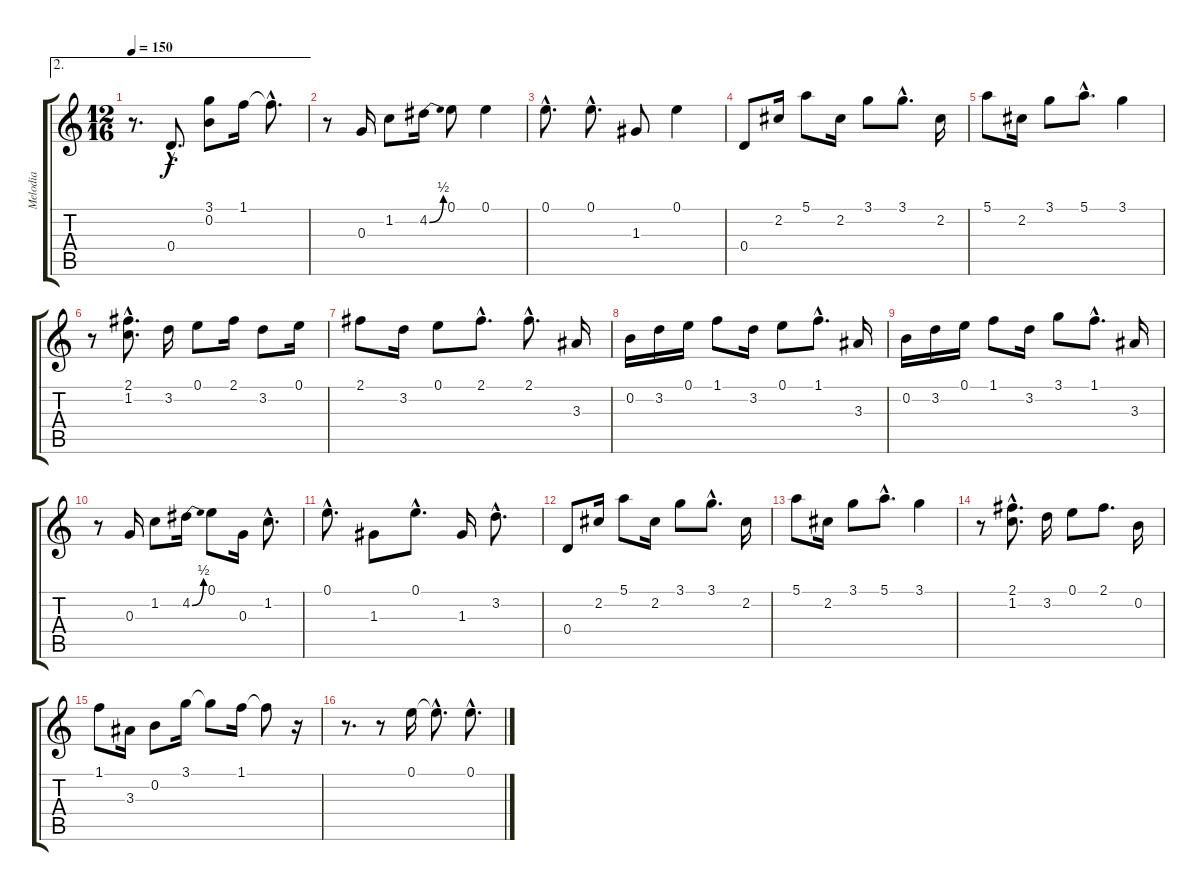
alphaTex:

\track ("Melodia" "Melodia") {instrument acousticguitarnylon}
\staff {score tabs}
\tuning (E4 B3 G3 D3 A2 E2) {hide}
\ae 2
\ts (12 16)
\tempo 150
\clef g2
\ks c
r.8{d dy f} 0.4{hac}.8{d} (3.1 0.2).8 1.1.16 1.1{hac t}.8{d} |
r.8 0.3.16 1.2.8 4.2{be (bend 0 0 60 2)}.16 0.1.8 0.1.4 |
0.1{hac}.8{d} 0.1{hac}.8{d} 1.3.8 0.1.4 |
0.4.8 2.2.16 5.1.8 2.2.16 3.1.8 3.1{hac}.8{d} 2.2.16 |
5.1.8 2.2.16 3.1.8 5.1{hac}.8{d} 3.1.4 |
r.8 (2.1{hac} 1.2{hac}).8{d} 3.2.16 0.1.8 2.1.16 3.2.8 0.1.16 |
2.1.8 3.2.16 0.1.8 2.1{hac}.8{d} 2.1{hac}.8{d} 3.3.16 |
0.2.16 3.2.16 0.1.16 1.1.8 3.2.16 0.1.8 1.1{hac}.8{d} 3.3.16 |
0.2.16 3.2.16 0.1.16 1.1.8 3.2.16 3.1.8 1.1{hac}.8{d} 3.3.16 |
r.8 0.3.16 1.2.8 4.2{be (bend 0 0 60 2)}.16 0.1.8 0.3.16 1.2{hac}.8{d} |
0.1{hac}.8{d} 1.3.8 0.1{hac}.8{d} 1.3.16 3.2{hac}.8{d} |
0.4.8 2.2.16 5.1.8 2.2.16 3.1.8 3.1{hac}.8{d} 2.2.16 |
5.1.8 2.2.16 3.1.8 5.1{hac}.8{d} 3.1.4 |
r.8 (2.1 1.2{hac}).8{d} 3.2.16 0.1.8 2.1.8{d} 0.2.16 |
1.1.8 3.3.16 0.2.8 3.1.16 3.1{t}.8 1.1.16 1.1{t}.8 r.16 |
r.8{d} r.8 0.1.16 0.1{hac t}.8{d} 0.1{hac}.8{d}
